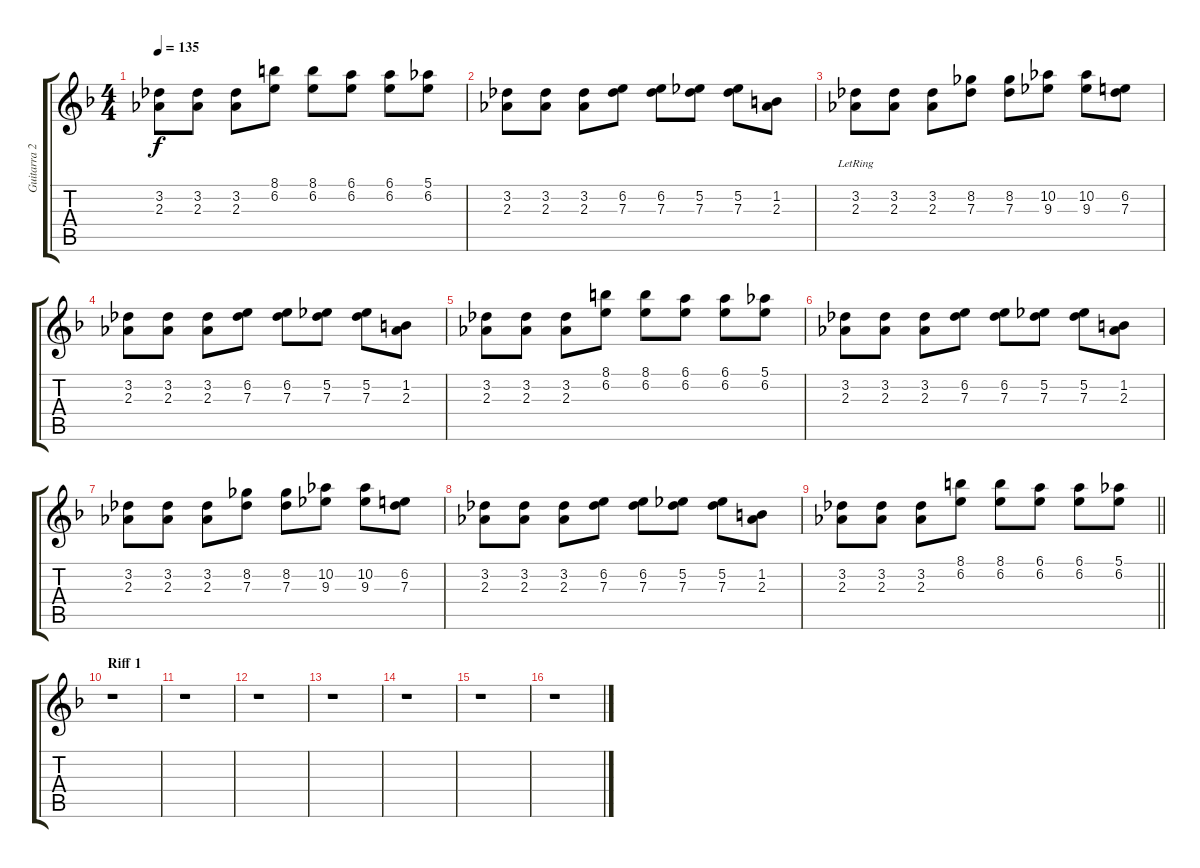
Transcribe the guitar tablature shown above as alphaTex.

\track ("Guitarra 2" "Guitarra 2") {instrument electricguitarjazz}
\staff {score tabs}
\tuning (Eb4 Bb3 Gb3 Db3 Ab2 Eb2) {hide}
\ts (4 4)
\tempo 135
\clef g2
\ks dminor
(3.2 2.3).8{dy f} (3.2 2.3).8 (3.2 2.3).8 (8.1 6.2).8 (8.1 6.2).8 (6.1 6.2).8 (6.1 6.2).8 (5.1 6.2).8 |
(3.2 2.3).8 (3.2 2.3).8 (3.2 2.3).8 (6.2 7.3).8 (6.2 7.3).8 (5.2 7.3).8 (5.2 7.3).8 (1.2 2.3).8 |
(3.2{lr} 2.3).8 (3.2 2.3).8 (3.2 2.3).8 (8.2 7.3).8 (8.2 7.3).8 (10.2 9.3).8 (10.2 9.3).8 (6.2 7.3).8 |
(3.2 2.3).8 (3.2 2.3).8 (3.2 2.3).8 (6.2 7.3).8 (6.2 7.3).8 (5.2 7.3).8 (5.2 7.3).8 (1.2 2.3).8 |
(3.2 2.3).8 (3.2 2.3).8 (3.2 2.3).8 (8.1 6.2).8 (8.1 6.2).8 (6.1 6.2).8 (6.1 6.2).8 (5.1 6.2).8 |
(3.2 2.3).8 (3.2 2.3).8 (3.2 2.3).8 (6.2 7.3).8 (6.2 7.3).8 (5.2 7.3).8 (5.2 7.3).8 (1.2 2.3).8 |
(3.2 2.3).8 (3.2 2.3).8 (3.2 2.3).8 (8.2 7.3).8 (8.2 7.3).8 (10.2 9.3).8 (10.2 9.3).8 (6.2 7.3).8 |
(3.2 2.3).8 (3.2 2.3).8 (3.2 2.3).8 (6.2 7.3).8 (6.2 7.3).8 (5.2 7.3).8 (5.2 7.3).8 (1.2 2.3).8 |
\barLineRight lightlight
(3.2 2.3).8 (3.2 2.3).8 (3.2 2.3).8 (8.1 6.2).8 (8.1 6.2).8 (6.1 6.2).8 (6.1 6.2).8 (5.1 6.2).8 |
\section ("" "Riff 1")
r.1 |
r.1 |
r.1 |
r.1 |
r.1 |
r.1 |
r.1
